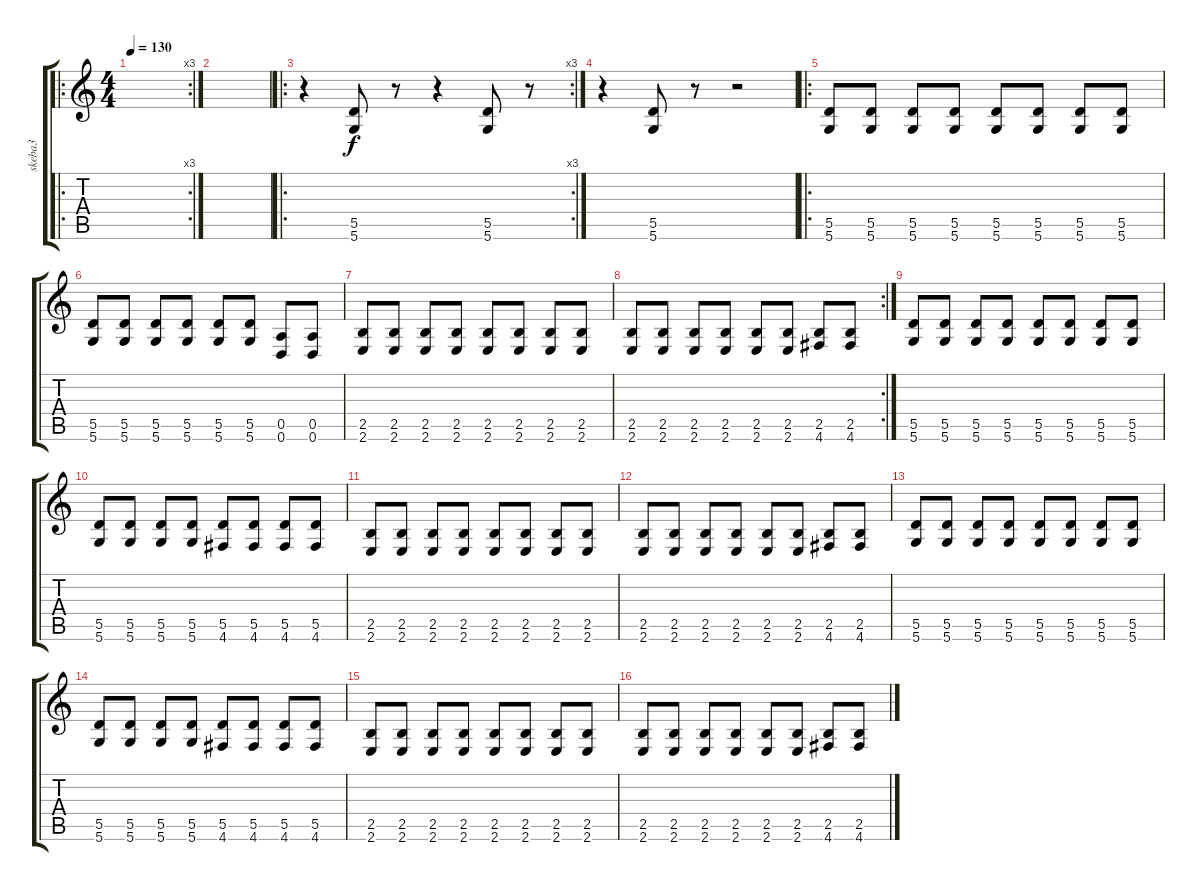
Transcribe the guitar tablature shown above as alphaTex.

\track ("skeba3" "skeba3") {instrument overdrivenguitar}
\staff {score tabs}
\tuning (E4 B3 G3 D3 A2 D2) {hide}
\ro
\rc 3
\ts (4 4)
\tempo 130
\clef g2
\ks c
|
|
\ro
\rc 3
r.4 (5.5 5.6).8 r.8 r.4 (5.5 5.6).8 r.8 |
r.4 (5.5 5.6).8 r.8 r.2 |
\ro
(5.5 5.6).8 (5.5 5.6).8 (5.5 5.6).8 (5.5 5.6).8 (5.5 5.6).8 (5.5 5.6).8 (5.5 5.6).8 (5.5 5.6).8 |
(5.5 5.6).8 (5.5 5.6).8 (5.5 5.6).8 (5.5 5.6).8 (5.5 5.6).8 (5.5 5.6).8 (0.5 0.6).8 (0.5 0.6).8 |
(2.5 2.6).8 (2.5 2.6).8 (2.5 2.6).8 (2.5 2.6).8 (2.5 2.6).8 (2.5 2.6).8 (2.5 2.6).8 (2.5 2.6).8 |
\rc 2
(2.5 2.6).8 (2.5 2.6).8 (2.5 2.6).8 (2.5 2.6).8 (2.5 2.6).8 (2.5 2.6).8 (2.5 4.6).8 (2.5 4.6).8 |
(5.5 5.6).8 (5.5 5.6).8 (5.5 5.6).8 (5.5 5.6).8 (5.5 5.6).8 (5.5 5.6).8 (5.5 5.6).8 (5.5 5.6).8 |
(5.5 5.6).8 (5.5 5.6).8 (5.5 5.6).8 (5.5 5.6).8 (5.5 4.6).8 (5.5 4.6).8 (5.5 4.6).8 (5.5 4.6).8 |
(2.5 2.6).8 (2.5 2.6).8 (2.5 2.6).8 (2.5 2.6).8 (2.5 2.6).8 (2.5 2.6).8 (2.5 2.6).8 (2.5 2.6).8 |
(2.5 2.6).8 (2.5 2.6).8 (2.5 2.6).8 (2.5 2.6).8 (2.5 2.6).8 (2.5 2.6).8 (2.5 4.6).8 (2.5 4.6).8 |
(5.5 5.6).8 (5.5 5.6).8 (5.5 5.6).8 (5.5 5.6).8 (5.5 5.6).8 (5.5 5.6).8 (5.5 5.6).8 (5.5 5.6).8 |
(5.5 5.6).8 (5.5 5.6).8 (5.5 5.6).8 (5.5 5.6).8 (5.5 4.6).8 (5.5 4.6).8 (5.5 4.6).8 (5.5 4.6).8 |
(2.5 2.6).8 (2.5 2.6).8 (2.5 2.6).8 (2.5 2.6).8 (2.5 2.6).8 (2.5 2.6).8 (2.5 2.6).8 (2.5 2.6).8 |
(2.5 2.6).8 (2.5 2.6).8 (2.5 2.6).8 (2.5 2.6).8 (2.5 2.6).8 (2.5 2.6).8 (2.5 4.6).8 (2.5 4.6).8
